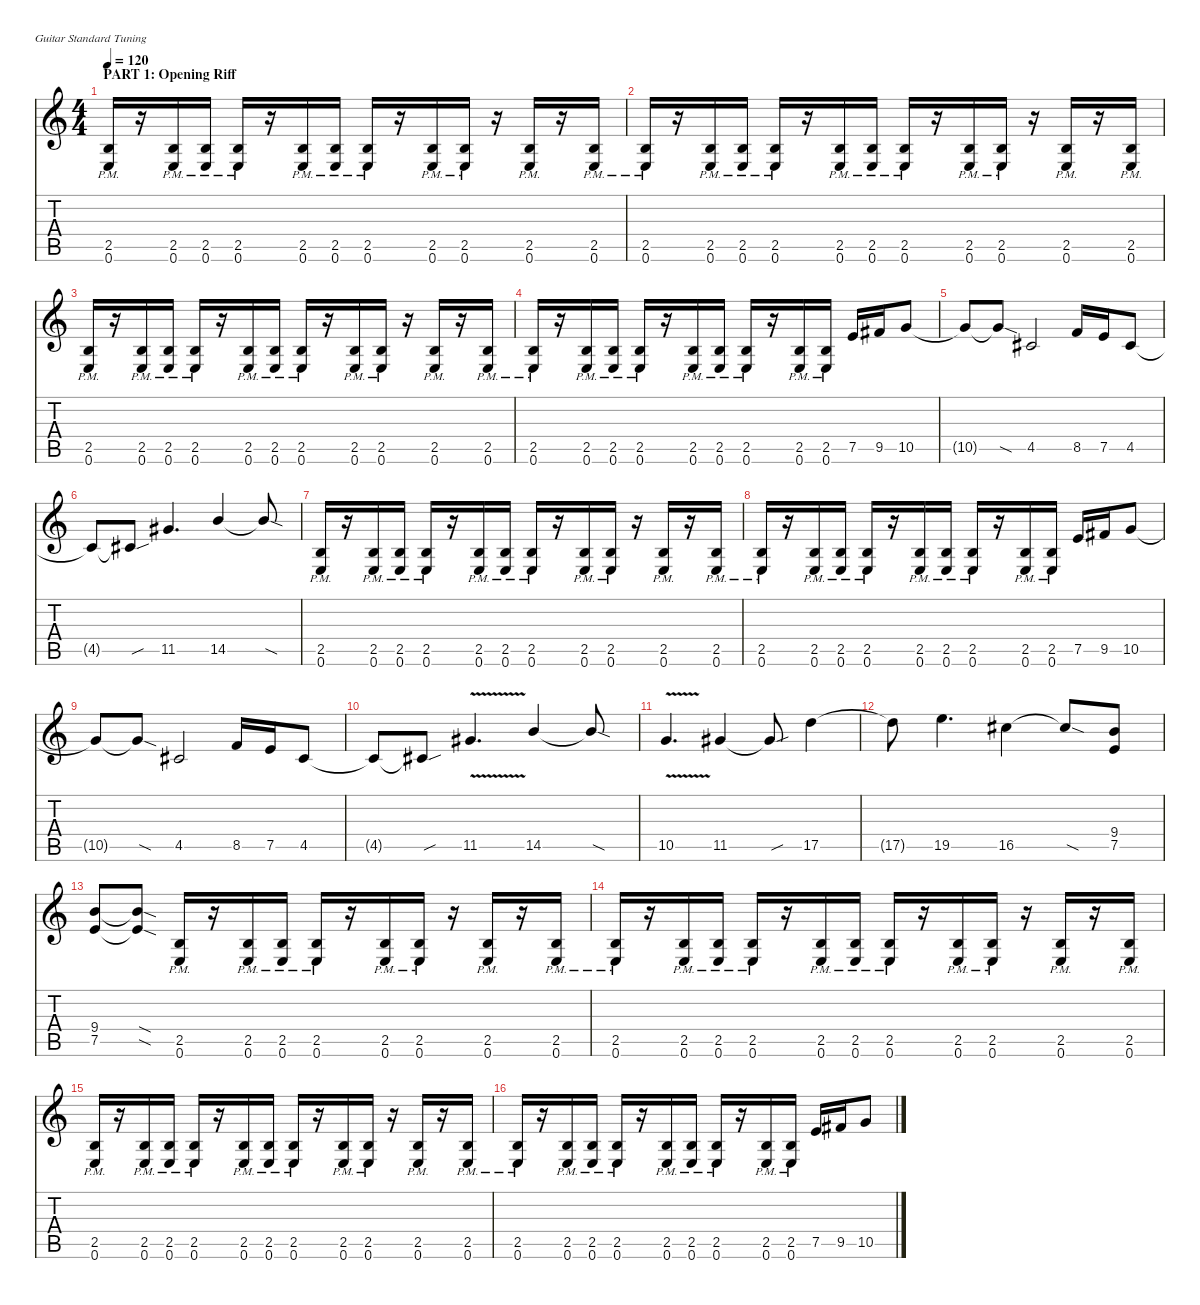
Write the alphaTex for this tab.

\defaultSystemsLayout 4
\hideDynamics
\bracketExtendMode nobrackets
\singleTrackTrackNamePolicy hidden
\multiTrackTrackNamePolicy hidden
\firstSystemTrackNameMode fullname
\firstSystemTrackNameOrientation horizontal
\otherSystemsTrackNameOrientation horizontal
\track ("Fredrik Akesson - Electric Guitar 1" "dist.guit.") {instrument distortionguitar}
\staff {score tabs}
\tuning (E4 B3 G3 D3 A2 E2)
\ts (4 4)
\beaming (8 2 2 2 2)
\section ("" "PART 1: Opening Riff")
\tempo 120
\clef g2
\ks c
(2.5{pm} 0.6{pm}).16{dy ff instrument distortionguitar beam Up} r.16{beam Up} (2.5{pm} 0.6{pm}).16{beam Up} (2.5{pm} 0.6{pm}).16{beam Up} (2.5{pm} 0.6{pm}).16{beam Up} r.16{beam Up} (2.5{pm} 0.6{pm}).16{beam Up} (2.5{pm} 0.6{pm}).16{beam Up} (2.5{pm} 0.6{pm}).16{beam Up} r.16{beam Up} (2.5{pm} 0.6{pm}).16{beam Up} (2.5{pm} 0.6{pm}).16{beam Up} r.16{beam Up} (2.5{pm} 0.6{pm}).16{beam Up} r.16{beam Up} (2.5{pm} 0.6{pm}).16{beam Up} |
(2.5{pm} 0.6{pm}).16{beam Up} r.16{beam Up} (2.5{pm} 0.6{pm}).16{beam Up} (2.5{pm} 0.6{pm}).16{beam Up} (2.5{pm} 0.6{pm}).16{beam Up} r.16{beam Up} (2.5{pm} 0.6{pm}).16{beam Up} (2.5{pm} 0.6{pm}).16{beam Up} (2.5{pm} 0.6{pm}).16{beam Up} r.16{beam Up} (2.5{pm} 0.6{pm}).16{beam Up} (2.5{pm} 0.6{pm}).16{beam Up} r.16{beam Up} (2.5{pm} 0.6{pm}).16{beam Up} r.16{beam Up} (2.5{pm} 0.6{pm}).16{beam Up} |
(2.5{pm} 0.6{pm}).16{beam Up} r.16{beam Up} (2.5{pm} 0.6{pm}).16{beam Up} (2.5{pm} 0.6{pm}).16{beam Up} (2.5{pm} 0.6{pm}).16{beam Up} r.16{beam Up} (2.5{pm} 0.6{pm}).16{beam Up} (2.5{pm} 0.6{pm}).16{beam Up} (2.5{pm} 0.6{pm}).16{beam Up} r.16{beam Up} (2.5{pm} 0.6{pm}).16{beam Up} (2.5{pm} 0.6{pm}).16{beam Up} r.16{beam Up} (2.5{pm} 0.6{pm}).16{beam Up} r.16{beam Up} (2.5{pm} 0.6{pm}).16{beam Up} |
(2.5{pm} 0.6{pm}).16{beam Up} r.16{beam Up} (2.5{pm} 0.6{pm}).16{beam Up} (2.5{pm} 0.6{pm}).16{beam Up} (2.5{pm} 0.6{pm}).16{beam Up} r.16{beam Up} (2.5{pm} 0.6{pm}).16{beam Up} (2.5{pm} 0.6{pm}).16{beam Up} (2.5{pm} 0.6{pm}).16{beam Up} r.16{beam Up} (2.5{pm} 0.6{pm}).16{beam Up} (2.5{pm} 0.6{pm}).16{beam Up} 7.5.16{dy f beam Up} 9.5{acc #}.16{beam Up} 10.5.8{beam Up} |
10.5{t}.8{beam Up} 10.5{sod t}.8{beam Up} 4.5{acc #}.2{beam Up} 8.5.16{beam Up} 7.5.16{beam Up} 4.5{acc #}.8{beam Up} |
4.5{t acc #}.8{beam Up} 4.5{sou t acc #}.8{beam Up} 11.5{acc #}.4{d beam Up} 14.5.4{beam Up} 14.5{sod t}.8{beam Up} |
(2.5{pm} 0.6{pm}).16{dy ff beam Up} r.16{beam Up} (2.5{pm} 0.6{pm}).16{beam Up} (2.5{pm} 0.6{pm}).16{beam Up} (2.5{pm} 0.6{pm}).16{beam Up} r.16{beam Up} (2.5{pm} 0.6{pm}).16{beam Up} (2.5{pm} 0.6{pm}).16{beam Up} (2.5{pm} 0.6{pm}).16{beam Up} r.16{beam Up} (2.5{pm} 0.6{pm}).16{beam Up} (2.5{pm} 0.6{pm}).16{beam Up} r.16{beam Up} (2.5{pm} 0.6{pm}).16{beam Up} r.16{beam Up} (2.5{pm} 0.6{pm}).16{beam Up} |
(2.5{pm} 0.6{pm}).16{beam Up} r.16{beam Up} (2.5{pm} 0.6{pm}).16{beam Up} (2.5{pm} 0.6{pm}).16{beam Up} (2.5{pm} 0.6{pm}).16{beam Up} r.16{beam Up} (2.5{pm} 0.6{pm}).16{beam Up} (2.5{pm} 0.6{pm}).16{beam Up} (2.5{pm} 0.6{pm}).16{beam Up} r.16{beam Up} (2.5{pm} 0.6{pm}).16{beam Up} (2.5{pm} 0.6{pm}).16{beam Up} 7.5.16{dy f beam Up} 9.5{acc #}.16{beam Up} 10.5.8{beam Up} |
10.5{t}.8{beam Up} 10.5{sod t}.8{beam Up} 4.5{acc #}.2{beam Up} 8.5.16{beam Up} 7.5.16{beam Up} 4.5{acc #}.8{beam Up} |
4.5{t acc #}.8{beam Up} 4.5{sou t acc #}.8{beam Up} 11.5{v acc #}.4{d beam Up} 14.5.4{beam Up} 14.5{sod t}.8{beam Up} |
10.5{v}.4{d beam Up} 11.5{acc #}.4{beam Up} 11.5{sou t acc #}.8{beam Up} 17.5.4{beam Down} |
17.5{t}.8{beam Down} 19.5.4{d beam Down} 16.5{acc #}.4{beam Down} 16.5{sod t acc #}.8{beam Up} (9.4 7.5).8{beam Up} |
(9.4 7.5).8{beam Up} (9.4{sod t} 7.5{sod t}).8{beam Up} (2.5{pm} 0.6{pm}).16{dy ff beam Up} r.16{beam Up} (2.5{pm} 0.6{pm}).16{beam Up} (2.5{pm} 0.6{pm}).16{beam Up} (2.5{pm} 0.6{pm}).16{beam Up} r.16{beam Up} (2.5{pm} 0.6{pm}).16{beam Up} (2.5{pm} 0.6{pm}).16{beam Up} r.16{beam Up} (2.5{pm} 0.6{pm}).16{beam Up} r.16{beam Up} (2.5{pm} 0.6{pm}).16{beam Up} |
(2.5{pm} 0.6{pm}).16{beam Up} r.16{beam Up} (2.5{pm} 0.6{pm}).16{beam Up} (2.5{pm} 0.6{pm}).16{beam Up} (2.5{pm} 0.6{pm}).16{beam Up} r.16{beam Up} (2.5{pm} 0.6{pm}).16{beam Up} (2.5{pm} 0.6{pm}).16{beam Up} (2.5{pm} 0.6{pm}).16{beam Up} r.16{beam Up} (2.5{pm} 0.6{pm}).16{beam Up} (2.5{pm} 0.6{pm}).16{beam Up} r.16{beam Up} (2.5{pm} 0.6{pm}).16{beam Up} r.16{beam Up} (2.5{pm} 0.6{pm}).16{beam Up} |
(2.5{pm} 0.6{pm}).16{beam Up} r.16{beam Up} (2.5{pm} 0.6{pm}).16{beam Up} (2.5{pm} 0.6{pm}).16{beam Up} (2.5{pm} 0.6{pm}).16{beam Up} r.16{beam Up} (2.5{pm} 0.6{pm}).16{beam Up} (2.5{pm} 0.6{pm}).16{beam Up} (2.5{pm} 0.6{pm}).16{beam Up} r.16{beam Up} (2.5{pm} 0.6{pm}).16{beam Up} (2.5{pm} 0.6{pm}).16{beam Up} r.16{beam Up} (2.5{pm} 0.6{pm}).16{beam Up} r.16{beam Up} (2.5{pm} 0.6{pm}).16{beam Up} |
(2.5{pm} 0.6{pm}).16{beam Up} r.16{beam Up} (2.5{pm} 0.6{pm}).16{beam Up} (2.5{pm} 0.6{pm}).16{beam Up} (2.5{pm} 0.6{pm}).16{beam Up} r.16{beam Up} (2.5{pm} 0.6{pm}).16{beam Up} (2.5{pm} 0.6{pm}).16{beam Up} (2.5{pm} 0.6{pm}).16{beam Up} r.16{beam Up} (2.5{pm} 0.6{pm}).16{beam Up} (2.5{pm} 0.6{pm}).16{beam Up} 7.5.16{dy f beam Up} 9.5{acc #}.16{beam Up} 10.5.8{beam Up}
